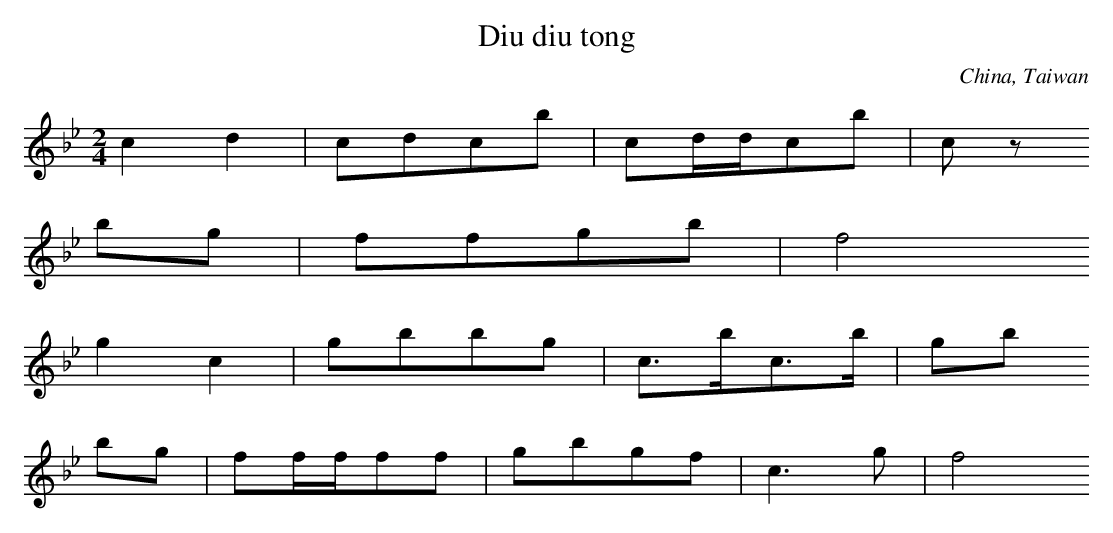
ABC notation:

X:1
T: Diu diu tong
O: China, Taiwan
M: 2/4
L: 1/16
K: Bb
c4d4 | c2d2c2b2 | c2ddc2b2 | c2z2
b2g2 | f2f2g2b2 | f8
g4c4 | g2b2b2g2 | c3bc3b | g2b2
b2g2 | f2fff2f2 | g2b2g2f2 | c6g2 | f8
